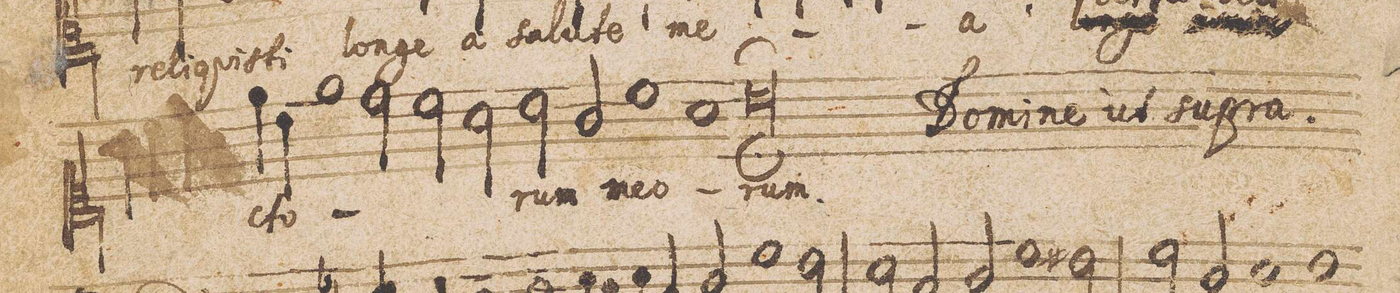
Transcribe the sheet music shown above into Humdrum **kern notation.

**kern	**text	**text
*I"Canto.	*	*
*clefC1	*	*
*k[]	*	*
*met(C|)	*	*
*M2/1	*	*
2ee\	-cto-	.
2b\	.	.
=41-	=41-	=41-
1ee	.	.
2dd\	.	.
2cc\	.	.
=42-	=42-	=42-
2a\	.	.
2b\	-rum	.
2g/	me-	.
1cc\	-o-	.
=43-	=43-	=43-
1a	.	.
2bl;;\	-rum.	.
==	==	==
*-	*-	*-
